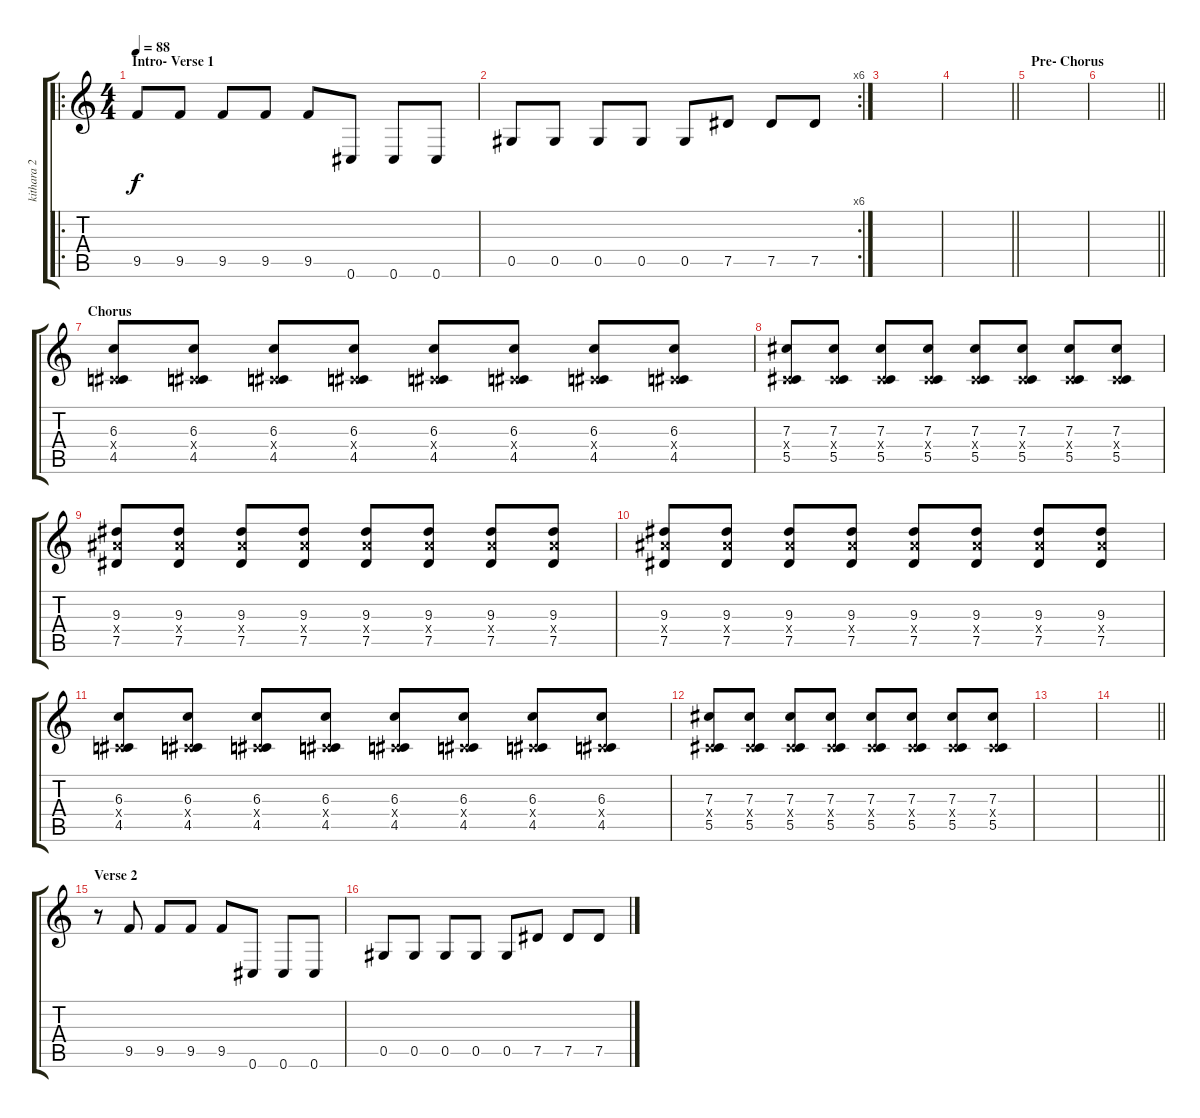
\track ("kithara 2" "kithara 2") {instrument acousticguitarsteel}
\staff {score tabs}
\tuning (Eb4 Bb3 Gb3 Db3 Ab2 Db2) {hide}
\ro
\ts (4 4)
\section ("" "Intro- Verse 1")
\tempo 88
\clef g2
\ks c
9.5.8{dy f instrument acousticguitarsteel} 9.5.8 9.5.8 9.5.8 9.5.8 0.6.8 0.6.8 0.6.8 |
\rc 6
0.5.8 0.5.8 0.5.8 0.5.8 0.5.8 7.5.8 7.5.8 7.5.8 |
|
\barLineRight lightlight
|
\section ("" "Pre- Chorus")
|
\barLineRight lightlight
|
\section ("" "Chorus")
(6.3 0.4{x} 4.5).8{instrument overdrivenguitar} (6.3 0.4{x} 4.5).8 (6.3 0.4{x} 4.5).8 (6.3 0.4{x} 4.5).8 (6.3 0.4{x} 4.5).8 (6.3 0.4{x} 4.5).8 (6.3 0.4{x} 4.5).8 (6.3 0.4{x} 4.5).8 |
(7.3 0.4{x} 5.5).8 (7.3 0.4{x} 5.5).8 (7.3 0.4{x} 5.5).8 (7.3 0.4{x} 5.5).8 (7.3 0.4{x} 5.5).8 (7.3 0.4{x} 5.5).8 (7.3 0.4{x} 5.5).8 (7.3 0.4{x} 5.5).8 |
(9.3 9.4{x} 7.5).8 (9.3 9.4{x} 7.5).8 (9.3 9.4{x} 7.5).8 (9.3 9.4{x} 7.5).8 (9.3 9.4{x} 7.5).8 (9.3 9.4{x} 7.5).8 (9.3 9.4{x} 7.5).8 (9.3 9.4{x} 7.5).8 |
(9.3 9.4{x} 7.5).8 (9.3 9.4{x} 7.5).8 (9.3 9.4{x} 7.5).8 (9.3 9.4{x} 7.5).8 (9.3 9.4{x} 7.5).8 (9.3 9.4{x} 7.5).8 (9.3 9.4{x} 7.5).8 (9.3 9.4{x} 7.5).8 |
(6.3 0.4{x} 4.5).8 (6.3 0.4{x} 4.5).8 (6.3 0.4{x} 4.5).8 (6.3 0.4{x} 4.5).8 (6.3 0.4{x} 4.5).8 (6.3 0.4{x} 4.5).8 (6.3 0.4{x} 4.5).8 (6.3 0.4{x} 4.5).8 |
(7.3 0.4{x} 5.5).8 (7.3 0.4{x} 5.5).8 (7.3 0.4{x} 5.5).8 (7.3 0.4{x} 5.5).8 (7.3 0.4{x} 5.5).8 (7.3 0.4{x} 5.5).8 (7.3 0.4{x} 5.5).8 (7.3 0.4{x} 5.5).8 |
|
\barLineRight lightlight
|
\section ("" "Verse 2")
r.8{instrument acousticguitarsteel} 9.5.8 9.5.8 9.5.8 9.5.8 0.6.8 0.6.8 0.6.8 |
0.5.8 0.5.8 0.5.8 0.5.8 0.5.8 7.5.8 7.5.8 7.5{ss}.8
